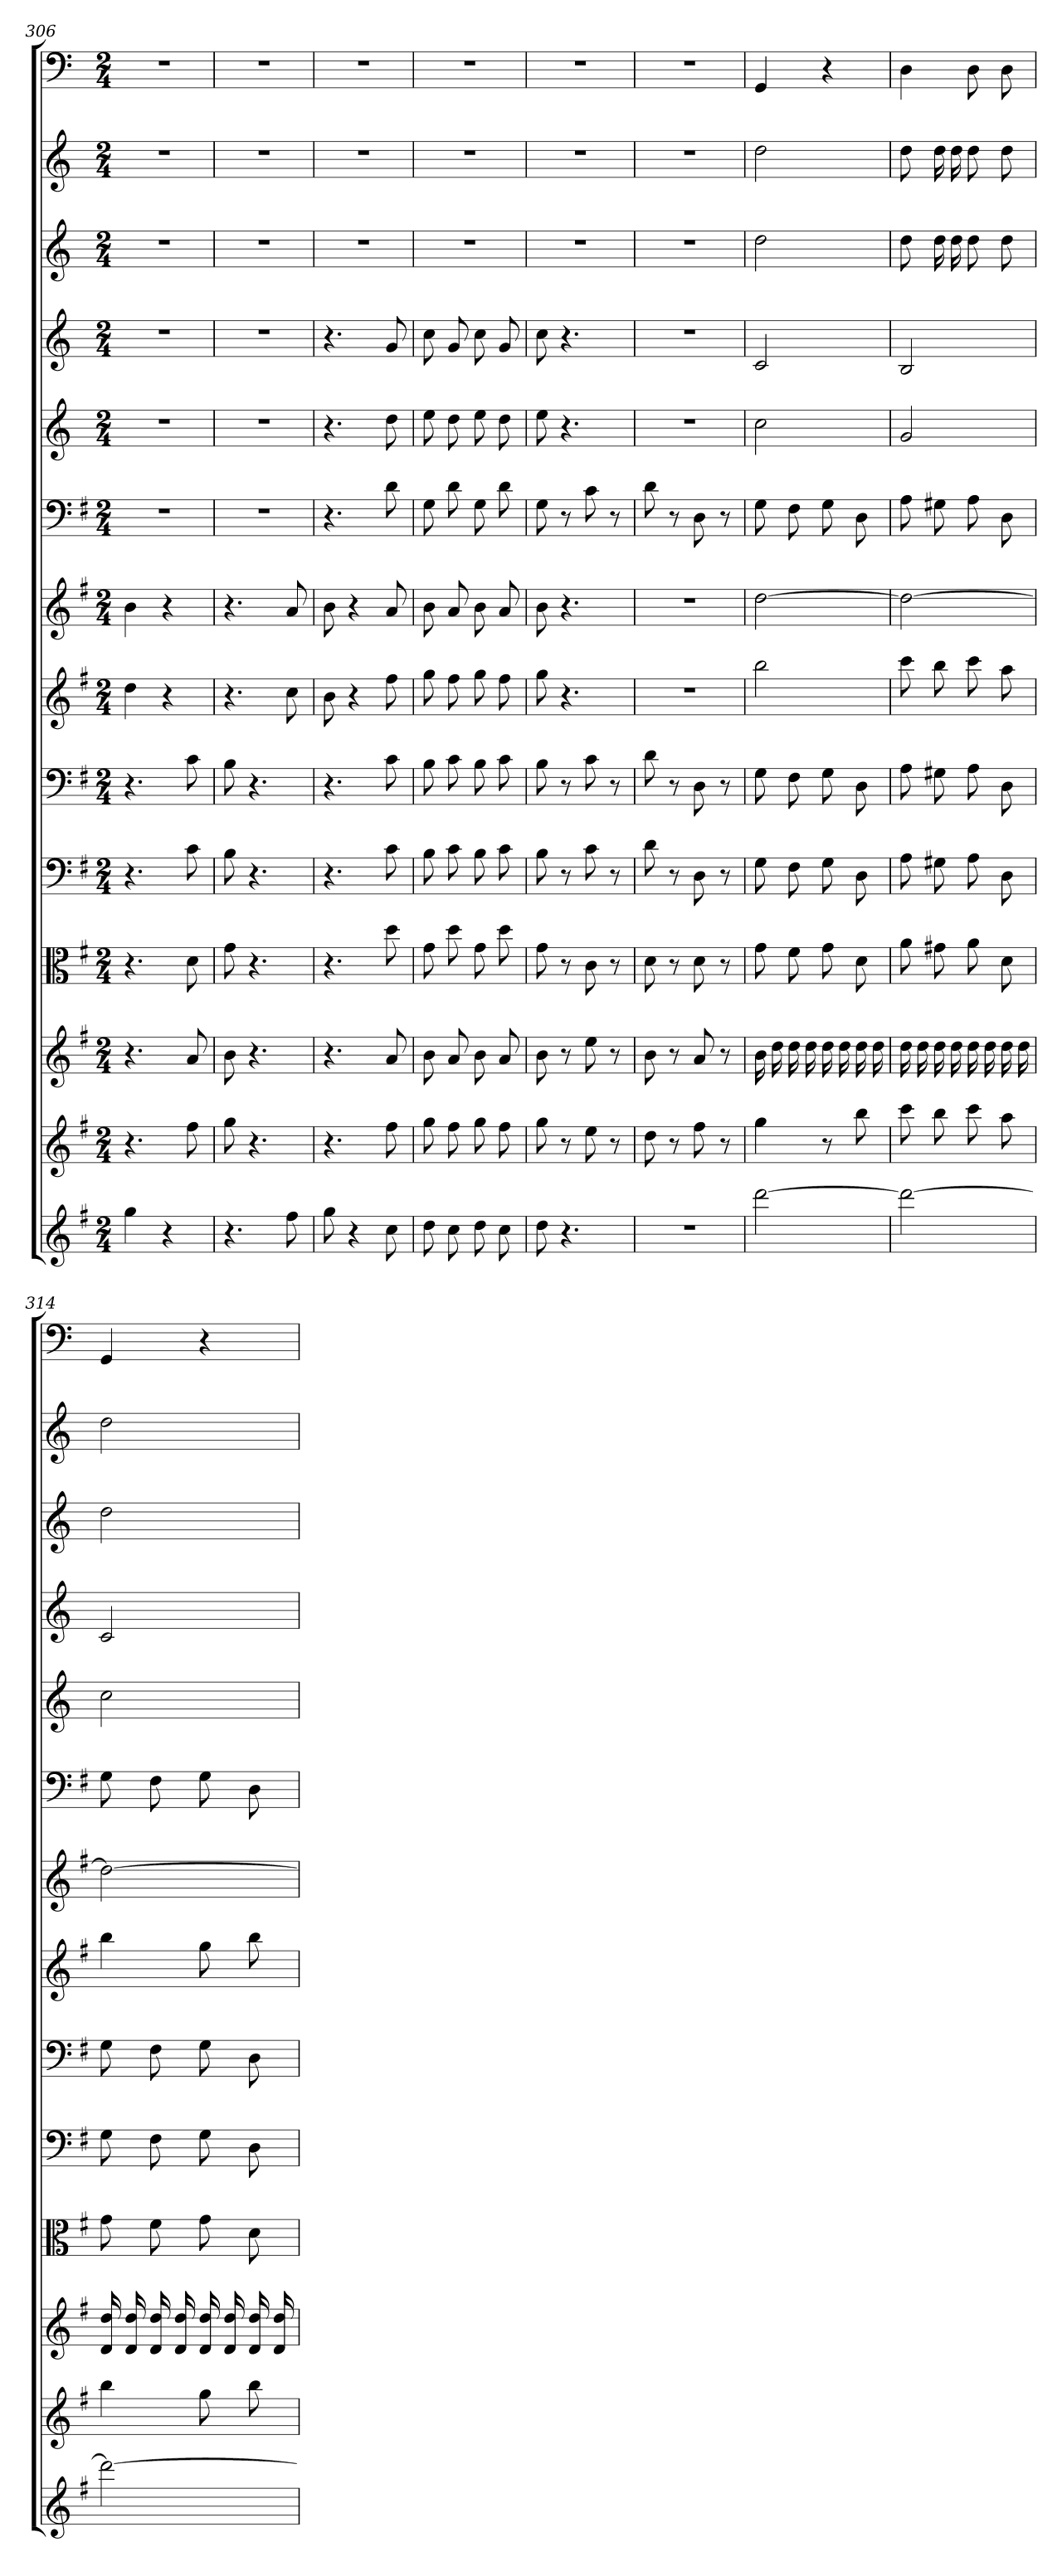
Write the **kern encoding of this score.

**kern	**kern	**kern	**kern	**kern	**kern	**kern	**kern	**kern	**kern	**kern	**kern	**kern	**kern
*part14	*part13	*part12	*part11	*part10	*part9	*part8	*part7	*part6	*part5	*part4	*part3	*part2	*part1
*staff14	*staff13	*staff12	*staff11	*staff10	*staff9	*staff8	*staff7	*staff6	*staff5	*staff4	*staff3	*staff2	*staff1
*	*	*	*clefC3	*clefF4	*clefF4	*	*	*clefF4	*	*	*	*	*clefF4
*k[f#]	*k[f#]	*k[f#]	*k[f#]	*k[f#]	*k[f#]	*k[f#]	*k[f#]	*k[f#]	*k[]	*k[]	*k[]	*k[]	*k[]
*M2/4	*M2/4	*M2/4	*M2/4	*M2/4	*M2/4	*M2/4	*M2/4	*M2/4	*M2/4	*M2/4	*M2/4	*M2/4	*M2/4
=306	=306	=306	=306	=306	=306	=306	=306	=306	=306	=306	=306	=306	=306
4gg	4.r	4.r	4.r	4.r	4.r	4dd	4b	2r	2r	2r	2r	2r	2r
4r	.	.	.	.	.	4r	4r	.	.	.	.	.	.
.	8ff#	8a	8d	8c	8c	.	.	.	.	.	.	.	.
=307	=307	=307	=307	=307	=307	=307	=307	=307	=307	=307	=307	=307	=307
4.r	8gg	8b	8g	8B	8B	4.r	4.r	2r	2r	2r	2r	2r	2r
.	4.r	4.r	4.r	4.r	4.r	.	.	.	.	.	.	.	.
8ff#	.	.	.	.	.	8cc	8a	.	.	.	.	.	.
=308	=308	=308	=308	=308	=308	=308	=308	=308	=308	=308	=308	=308	=308
8gg	4.r	4.r	4.r	4.r	4.r	8b	8b	4.r	4.r	4.r	2r	2r	2r
4r	.	.	.	.	.	4r	4r	.	.	.	.	.	.
8cc	8ff#	8a	8dd	8c	8c	8ff#	8a	8d	8dd	8g	.	.	.
=309	=309	=309	=309	=309	=309	=309	=309	=309	=309	=309	=309	=309	=309
8dd	8gg	8b	8g	8B	8B	8gg	8b	8G	8ee	8cc	2r	2r	2r
8cc	8ff#	8a	8dd	8c	8c	8ff#	8a	8d	8dd	8g	.	.	.
8dd	8gg	8b	8g	8B	8B	8gg	8b	8G	8ee	8cc	.	.	.
8cc	8ff#	8a	8dd	8c	8c	8ff#	8a	8d	8dd	8g	.	.	.
=310	=310	=310	=310	=310	=310	=310	=310	=310	=310	=310	=310	=310	=310
8dd	8gg	8b	8g	8B	8B	8gg	8b	8G	8ee	8cc	2r	2r	2r
4.r	8r	8r	8r	8r	8r	4.r	4.r	8r	4.r	4.r	.	.	.
.	8ee	8ee	8c	8c	8c	.	.	8c	.	.	.	.	.
.	8r	8r	8r	8r	8r	.	.	8r	.	.	.	.	.
=311	=311	=311	=311	=311	=311	=311	=311	=311	=311	=311	=311	=311	=311
2r	8dd	8b	8d	8d	8d	2r	2r	8d	2r	2r	2r	2r	2r
.	8r	8r	8r	8r	8r	.	.	8r	.	.	.	.	.
.	8ff#	8a	8d	8D	8D	.	.	8D	.	.	.	.	.
.	8r	8r	8r	8r	8r	.	.	8r	.	.	.	.	.
=312	=312	=312	=312	=312	=312	=312	=312	=312	=312	=312	=312	=312	=312
[2ddd	4gg	16b	8g	8G	8G	2bb	[2dd	8G	2cc	2c	2dd	2dd	4GG
.	.	16dd	.	.	.	.	.	.	.	.	.	.	.
.	.	16dd	8f#	8F#	8F#	.	.	8F#	.	.	.	.	.
.	.	16dd	.	.	.	.	.	.	.	.	.	.	.
.	8r	16dd	8g	8G	8G	.	.	8G	.	.	.	.	4r
.	.	16dd	.	.	.	.	.	.	.	.	.	.	.
.	8bb	16dd	8d	8D	8D	.	.	8D	.	.	.	.	.
.	.	16dd	.	.	.	.	.	.	.	.	.	.	.
=313	=313	=313	=313	=313	=313	=313	=313	=313	=313	=313	=313	=313	=313
2ddd_	8ccc	16dd	8a	8A	8A	8ccc	2dd_	8A	2g	2B	8dd	8dd	4D
.	.	16dd	.	.	.	.	.	.	.	.	.	.	.
.	8bb	16dd	8g#X	8G#X	8G#X	8bb	.	8G#X	.	.	16dd	16dd	.
.	.	16dd	.	.	.	.	.	.	.	.	16dd	16dd	.
.	8ccc	16dd	8a	8A	8A	8ccc	.	8A	.	.	8dd	8dd	8D
.	.	16dd	.	.	.	.	.	.	.	.	.	.	.
.	8aa	16dd	8d	8D	8D	8aa	.	8D	.	.	8dd	8dd	8D
.	.	16dd	.	.	.	.	.	.	.	.	.	.	.
=314	=314	=314	=314	=314	=314	=314	=314	=314	=314	=314	=314	=314	=314
2ddd_	4bb	16d 16dd	8g	8G	8G	4bb	2dd_	8G	2cc	2c	2dd	2dd	4GG
.	.	16d 16dd	.	.	.	.	.	.	.	.	.	.	.
.	.	16d 16dd	8f#	8F#	8F#	.	.	8F#	.	.	.	.	.
.	.	16d 16dd	.	.	.	.	.	.	.	.	.	.	.
.	8gg	16d 16dd	8g	8G	8G	8gg	.	8G	.	.	.	.	4r
.	.	16d 16dd	.	.	.	.	.	.	.	.	.	.	.
.	8bb	16d 16dd	8d	8D	8D	8bb	.	8D	.	.	.	.	.
.	.	16d 16dd	.	.	.	.	.	.	.	.	.	.	.
=	=	=	=	=	=	=	=	=	=	=	=	=	=
*-	*-	*-	*-	*-	*-	*-	*-	*-	*-	*-	*-	*-	*-
